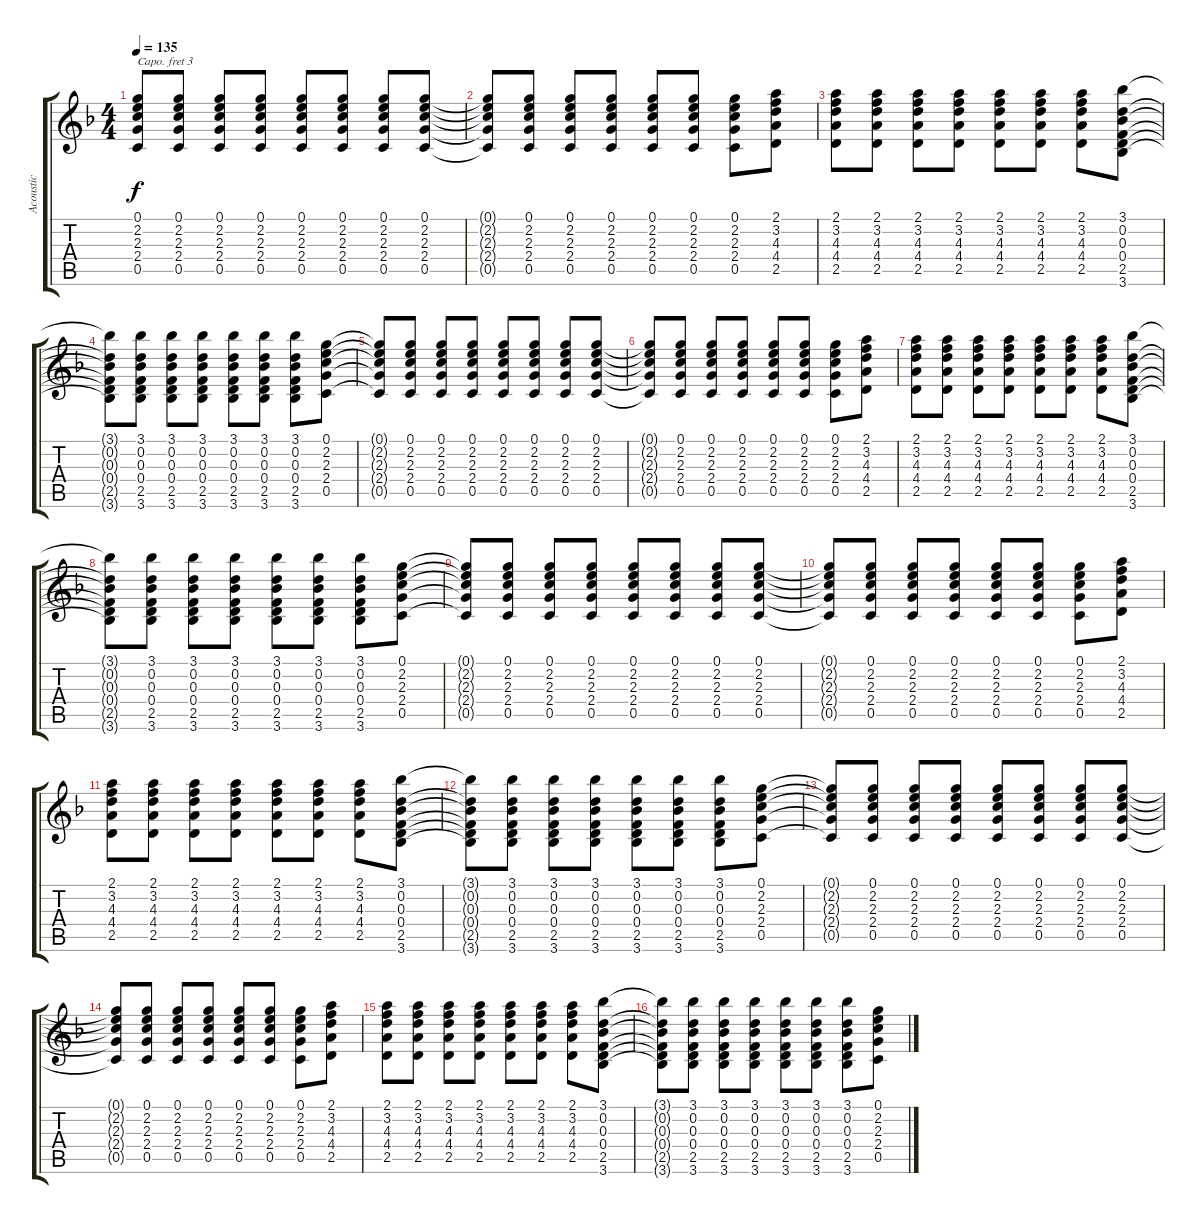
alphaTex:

\track ("Acoustic" "Acoustic") {instrument acousticguitarsteel}
\staff {score tabs}
\capo 3
\tuning (E4 B3 G3 D3 A2 E2) {hide}
\ts (4 4)
\tempo 135
\clef g2
\ks f
(0.1{t} 2.2{t} 2.3{t} 2.4{t} 0.5{t}).8{dy f} (0.1 2.2 2.3 2.4 0.5).8 (0.1 2.2 2.3 2.4 0.5).8 (0.1 2.2 2.3 2.4 0.5).8 (0.1 2.2 2.3 2.4 0.5).8 (0.1 2.2 2.3 2.4 0.5).8 (0.1 2.2 2.3 2.4 0.5).8 (0.1 2.2 2.3 2.4 0.5).8 |
(0.1{t} 2.2{t} 2.3{t} 2.4{t} 0.5{t}).8 (0.1 2.2 2.3 2.4 0.5).8 (0.1 2.2 2.3 2.4 0.5).8 (0.1 2.2 2.3 2.4 0.5).8 (0.1 2.2 2.3 2.4 0.5).8 (0.1 2.2 2.3 2.4 0.5).8 (0.1 2.2 2.3 2.4 0.5).8 (2.1 3.2 4.3 4.4 2.5).8 |
(2.1 3.2 4.3 4.4 2.5).8 (2.1 3.2 4.3 4.4 2.5).8 (2.1 3.2 4.3 4.4 2.5).8 (2.1 3.2 4.3 4.4 2.5).8 (2.1 3.2 4.3 4.4 2.5).8 (2.1 3.2 4.3 4.4 2.5).8 (2.1 3.2 4.3 4.4 2.5).8 (3.1 0.2 0.3 0.4 2.5 3.6).8 |
(3.1{t} 0.2{t} 0.3{t} 0.4{t} 2.5{t} 3.6{t}).8 (3.1 0.2 0.3 0.4 2.5 3.6).8 (3.1 0.2 0.3 0.4 2.5 3.6).8 (3.1 0.2 0.3 0.4 2.5 3.6).8 (3.1 0.2 0.3 0.4 2.5 3.6).8 (3.1 0.2 0.3 0.4 2.5 3.6).8 (3.1 0.2 0.3 0.4 2.5 3.6).8 (0.1 2.2 2.3 2.4 0.5).8 |
(0.1{t} 2.2{t} 2.3{t} 2.4{t} 0.5{t}).8 (0.1 2.2 2.3 2.4 0.5).8 (0.1 2.2 2.3 2.4 0.5).8 (0.1 2.2 2.3 2.4 0.5).8 (0.1 2.2 2.3 2.4 0.5).8 (0.1 2.2 2.3 2.4 0.5).8 (0.1 2.2 2.3 2.4 0.5).8 (0.1 2.2 2.3 2.4 0.5).8 |
(0.1{t} 2.2{t} 2.3{t} 2.4{t} 0.5{t}).8 (0.1 2.2 2.3 2.4 0.5).8 (0.1 2.2 2.3 2.4 0.5).8 (0.1 2.2 2.3 2.4 0.5).8 (0.1 2.2 2.3 2.4 0.5).8 (0.1 2.2 2.3 2.4 0.5).8 (0.1 2.2 2.3 2.4 0.5).8 (2.1 3.2 4.3 4.4 2.5).8 |
(2.1 3.2 4.3 4.4 2.5).8 (2.1 3.2 4.3 4.4 2.5).8 (2.1 3.2 4.3 4.4 2.5).8 (2.1 3.2 4.3 4.4 2.5).8 (2.1 3.2 4.3 4.4 2.5).8 (2.1 3.2 4.3 4.4 2.5).8 (2.1 3.2 4.3 4.4 2.5).8 (3.1 0.2 0.3 0.4 2.5 3.6).8 |
(3.1{t} 0.2{t} 0.3{t} 0.4{t} 2.5{t} 3.6{t}).8 (3.1 0.2 0.3 0.4 2.5 3.6).8 (3.1 0.2 0.3 0.4 2.5 3.6).8 (3.1 0.2 0.3 0.4 2.5 3.6).8 (3.1 0.2 0.3 0.4 2.5 3.6).8 (3.1 0.2 0.3 0.4 2.5 3.6).8 (3.1 0.2 0.3 0.4 2.5 3.6).8 (0.1 2.2 2.3 2.4 0.5).8 |
(0.1{t} 2.2{t} 2.3{t} 2.4{t} 0.5{t}).8 (0.1 2.2 2.3 2.4 0.5).8 (0.1 2.2 2.3 2.4 0.5).8 (0.1 2.2 2.3 2.4 0.5).8 (0.1 2.2 2.3 2.4 0.5).8 (0.1 2.2 2.3 2.4 0.5).8 (0.1 2.2 2.3 2.4 0.5).8 (0.1 2.2 2.3 2.4 0.5).8 |
(0.1{t} 2.2{t} 2.3{t} 2.4{t} 0.5{t}).8 (0.1 2.2 2.3 2.4 0.5).8 (0.1 2.2 2.3 2.4 0.5).8 (0.1 2.2 2.3 2.4 0.5).8 (0.1 2.2 2.3 2.4 0.5).8 (0.1 2.2 2.3 2.4 0.5).8 (0.1 2.2 2.3 2.4 0.5).8 (2.1 3.2 4.3 4.4 2.5).8 |
(2.1 3.2 4.3 4.4 2.5).8 (2.1 3.2 4.3 4.4 2.5).8 (2.1 3.2 4.3 4.4 2.5).8 (2.1 3.2 4.3 4.4 2.5).8 (2.1 3.2 4.3 4.4 2.5).8 (2.1 3.2 4.3 4.4 2.5).8 (2.1 3.2 4.3 4.4 2.5).8 (3.1 0.2 0.3 0.4 2.5 3.6).8 |
(3.1{t} 0.2{t} 0.3{t} 0.4{t} 2.5{t} 3.6{t}).8 (3.1 0.2 0.3 0.4 2.5 3.6).8 (3.1 0.2 0.3 0.4 2.5 3.6).8 (3.1 0.2 0.3 0.4 2.5 3.6).8 (3.1 0.2 0.3 0.4 2.5 3.6).8 (3.1 0.2 0.3 0.4 2.5 3.6).8 (3.1 0.2 0.3 0.4 2.5 3.6).8 (0.1 2.2 2.3 2.4 0.5).8 |
(0.1{t} 2.2{t} 2.3{t} 2.4{t} 0.5{t}).8 (0.1 2.2 2.3 2.4 0.5).8 (0.1 2.2 2.3 2.4 0.5).8 (0.1 2.2 2.3 2.4 0.5).8 (0.1 2.2 2.3 2.4 0.5).8 (0.1 2.2 2.3 2.4 0.5).8 (0.1 2.2 2.3 2.4 0.5).8 (0.1 2.2 2.3 2.4 0.5).8 |
(0.1{t} 2.2{t} 2.3{t} 2.4{t} 0.5{t}).8 (0.1 2.2 2.3 2.4 0.5).8 (0.1 2.2 2.3 2.4 0.5).8 (0.1 2.2 2.3 2.4 0.5).8 (0.1 2.2 2.3 2.4 0.5).8 (0.1 2.2 2.3 2.4 0.5).8 (0.1 2.2 2.3 2.4 0.5).8 (2.1 3.2 4.3 4.4 2.5).8 |
(2.1 3.2 4.3 4.4 2.5).8 (2.1 3.2 4.3 4.4 2.5).8 (2.1 3.2 4.3 4.4 2.5).8 (2.1 3.2 4.3 4.4 2.5).8 (2.1 3.2 4.3 4.4 2.5).8 (2.1 3.2 4.3 4.4 2.5).8 (2.1 3.2 4.3 4.4 2.5).8 (3.1 0.2 0.3 0.4 2.5 3.6).8 |
(3.1{t} 0.2{t} 0.3{t} 0.4{t} 2.5{t} 3.6{t}).8 (3.1 0.2 0.3 0.4 2.5 3.6).8 (3.1 0.2 0.3 0.4 2.5 3.6).8 (3.1 0.2 0.3 0.4 2.5 3.6).8 (3.1 0.2 0.3 0.4 2.5 3.6).8 (3.1 0.2 0.3 0.4 2.5 3.6).8 (3.1 0.2 0.3 0.4 2.5 3.6).8 (0.1 2.2 2.3 2.4 0.5).8
